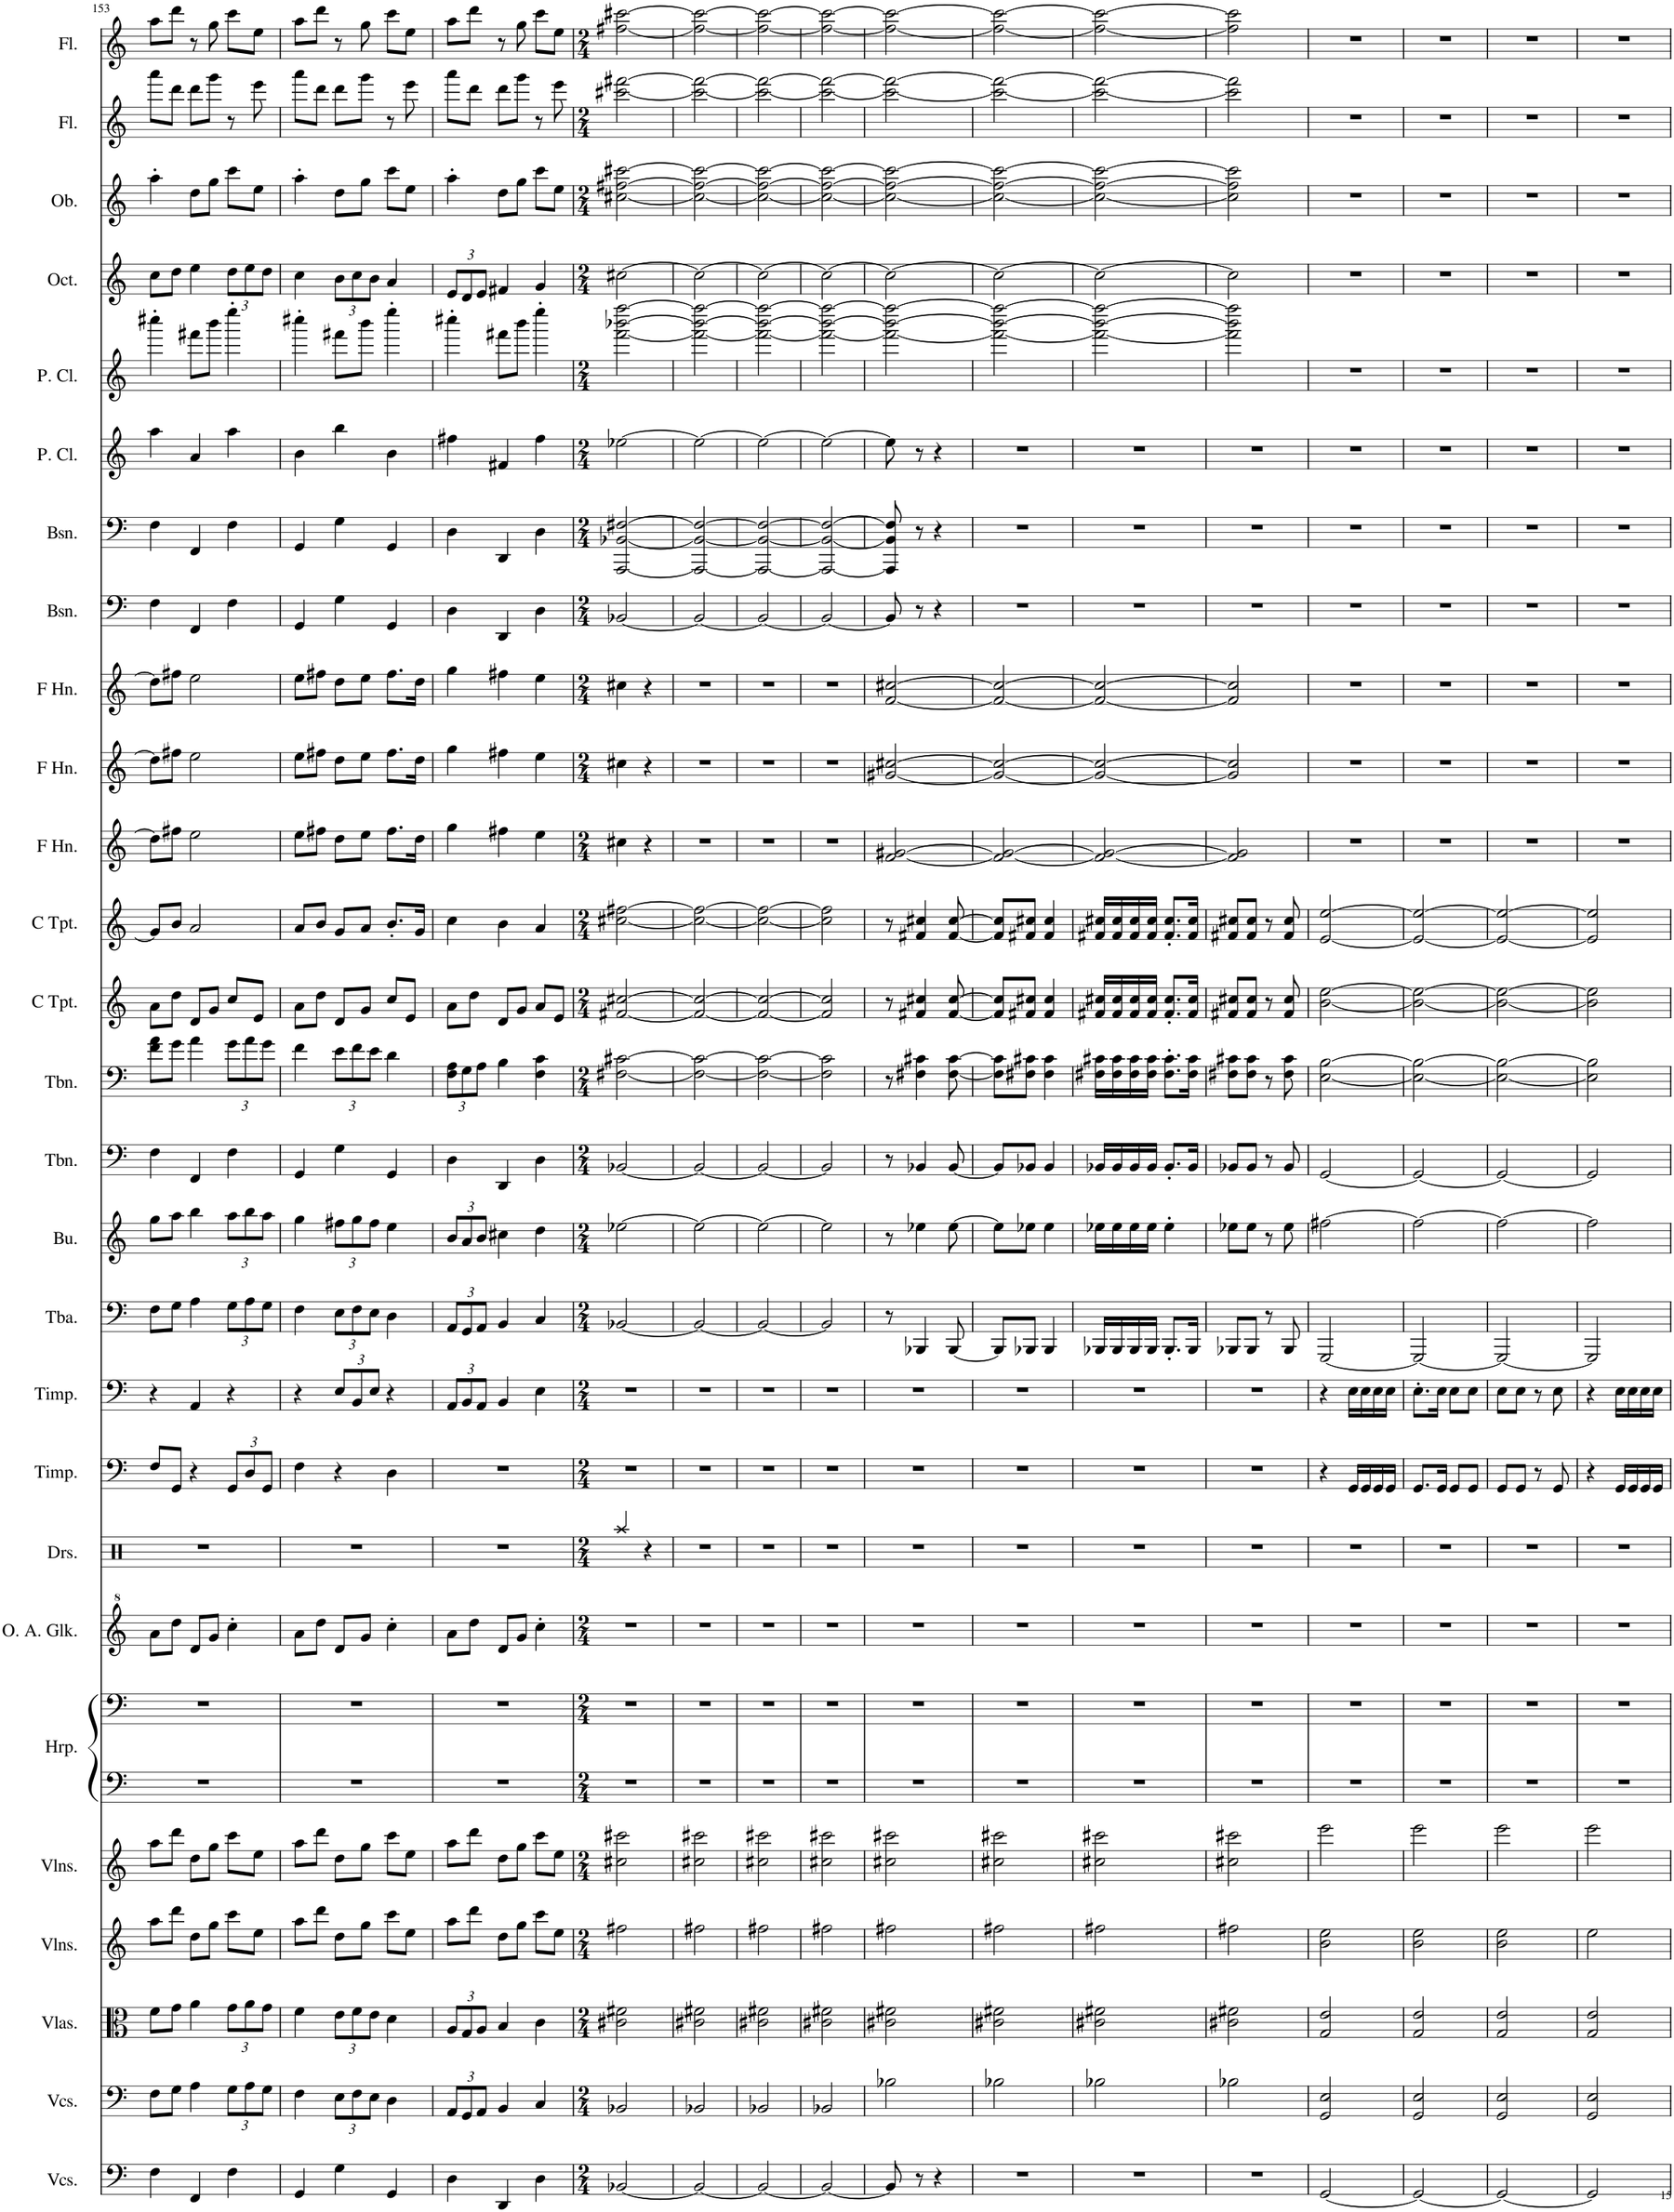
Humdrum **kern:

**kern	**kern	**kern	**kern	**kern	**kern	**kern	**kern	**kern	**kern	**kern	**kern	**kern	**kern	**kern	**kern	**kern	**kern	**kern	**kern	**kern	**kern	**kern	**kern	**kern	**kern	**kern	**kern
*part27	*part26	*part25	*part24	*part23	*part22	*part22	*part21	*part20	*part19	*part18	*part17	*part16	*part15	*part14	*part13	*part12	*part11	*part10	*part9	*part8	*part7	*part6	*part5	*part4	*part3	*part2	*part1
*staff28	*staff27	*staff26	*staff25	*staff24	*staff23	*staff22	*staff21	*staff20	*staff19	*staff18	*staff17	*staff16	*staff15	*staff14	*staff13	*staff12	*staff11	*staff10	*staff9	*staff8	*staff7	*staff6	*staff5	*staff4	*staff3	*staff2	*staff1
*I"Violoncellos, Doublebasses	*I"Violoncellos, Cellos	*I"Violas, Violas	*I"Violins, 2nd Violins	*I"Violins, 1st Violins	*I"Harp, Harp 1	*	*I"Orff Alto Glockenspiel, Glockenspiel	*I"Drumset, Percussion (General MIDI Map)	*I"Timpani, Timpani II	*I"Timpani, Timpani I	*I"Tuba, Bass Tuba	*I"Bugle, Tenor Tuba in Bb	*I"Trombone, Bass Trombone	*I"Trombone, Tenor Trombone	*I"C Trumpet, Trumpets III IV	*I"C Trumpet, Trumpets I II	*I"Horn in F, Horns in F  V  VI	*I"Horn in F, Horns in F III IV	*I"Horn in F, Horns in F  I  II	*I"Bassoon, DoubleBassoon	*I"Bassoon, Bassoons	*I"Piccolo Clarinet, BassClarinets in Bb	*I"Piccolo Clarinet, Clarinets in Bb	*I"Octavin, English Horn	*I"Oboe, Oboe	*I"Flute, Flutes	*I"Flute, Piccolos
*I'Vcs.	*I'Vcs.	*I'Vlas.	*I'Vlns.	*I'Vlns.	*I'Hrp.	*	*I'O. A. Glk.	*I'Drs.	*I'Timp.	*I'Timp.	*I'Tba.	*I'Bu.	*I'Tbn.	*I'Tbn.	*I'C Tpt.	*I'C Tpt.	*I'F Hn.	*I'F Hn.	*I'F Hn.	*I'Bsn.	*I'Bsn.	*I'P. Cl.	*I'P. Cl.	*I'Oct.	*I'Ob.	*I'Fl.	*I'Fl.
!!LO:PB:g=z
*clefF4	*clefF4	*clefC3	*clefG2	*clefG2	*clefF4	*clefF4	*clefG^2	*clefX	*clefF4	*clefF4	*clefF4	*clefG2	*clefF4	*clefF4	*clefG2	*clefG2	*clefG2	*clefG2	*clefG2	*clefF4	*clefF4	*clefG2	*clefG2	*clefG2	*clefG2	*clefG2	*clefG2
*	*	*	*	*	*	*	*	*	*	*	*	*	*	*	*	*	*Trd4c7	*Trd4c7	*Trd4c7	*	*	*Trd-5c-8	*Trd-5c-8	*Trd4c7	*	*	*
*k[]	*k[]	*k[]	*k[]	*k[]	*k[]	*k[]	*k[]	*k[]	*k[]	*k[]	*k[]	*k[]	*k[]	*k[]	*k[]	*k[]	*k[]	*k[]	*k[]	*k[]	*k[]	*k[]	*k[]	*k[]	*k[]	*k[]	*k[]
*M3/4	*M3/4	*M3/4	*M3/4	*M3/4	*M3/4	*M3/4	*M3/4	*M3/4	*M3/4	*M3/4	*M3/4	*M3/4	*M3/4	*M3/4	*M3/4	*M3/4	*M3/4	*M3/4	*M3/4	*M3/4	*M3/4	*M3/4	*M3/4	*M3/4	*M3/4	*M3/4	*M3/4
=153	=153	=153	=153	=153	=153	=153	=153	=153	=153	=153	=153	=153	=153	=153	=153	=153	=153	=153	=153	=153	=153	=153	=153	=153	=153	=153	=153
4F\	8F\L	8f\L	8aa\L	8aa\L	2.r	2.r	8aa\L	2.r	8F/L	4r	8F\L	8gg\L	4F\	8f\ 8a\L	8a\L	8g/L]	8dd\L]	8dd\L]	8dd\L]	4F\	4F\	4aa\	4cccc#X'\	8cc\L	4aa'\	8aaa\L	8aa\L
.	8G\J	8g\J	8ddd\J	8ddd\J	.	.	8ddd\J	.	8GG/J	.	8G\J	8aa\J	.	8g\J	8dd\J	8b/J	8ff#X\J	8ff#X\J	8ff#X\J	.	.	.	.	8dd\J	.	8ddd\J	8ddd\J
4FF/	4A\	4a\	8dd\L	8dd\L	.	.	8dd/L	.	4r	4AA/	4A\	4bb\	4FF/	4a\	8d/L	2a/	2ee\	2ee\	2ee\	4FF/	4FF/	4a/	8fff#X\L	4ee\	8dd\L	8ddd\L	8r
.	.	.	8gg\J	8gg\J	.	.	8gg/J	.	.	.	.	.	.	.	8g/J	.	.	.	.	.	.	.	8bbb\J	.	8gg\J	8ggg\J	8gg\
*	*Xbrackettup	*Xbrackettup	*	*	*	*	*	*	*Xbrackettup	*	*Xbrackettup	*Xbrackettup	*	*Xbrackettup	*	*	*	*	*	*	*	*	*	*Xbrackettup	*	*	*
4F\	12G\L	12g\L	8ccc\L	8ccc\L	.	.	4ccc'\	.	12GG/L	4r	12G\L	12aa\L	4F\	12g\L	8cc/L	.	.	.	.	4F\	4F\	4aa\	4eeee'\	12dd\L	8ccc\L	8r	8ccc\L
.	12A\	12a\	.	.	.	.	.	.	12D/	.	12A\	12bb\	.	12a\	.	.	.	.	.	.	.	.	.	12ee\	.	.	.
.	.	.	8ee\J	8ee\J	.	.	.	.	.	.	.	.	.	.	8e/J	.	.	.	.	.	.	.	.	.	8ee\J	8eee\	8ee\J
.	12G\J	12g\J	.	.	.	.	.	.	12GG/J	.	12G\J	12aa\J	.	12g\J	.	.	.	.	.	.	.	.	.	12dd\J	.	.	.
=154	=154	=154	=154	=154	=154	=154	=154	=154	=154	=154	=154	=154	=154	=154	=154	=154	=154	=154	=154	=154	=154	=154	=154	=154	=154	=154	=154
4GG/	4F\	4f\	8aa\L	8aa\L	2.r	2.r	8aa\L	2.r	4F\	4r	4F\	4gg\	4GG/	4f\	8a\L	8a/L	8ee\L	8ee\L	8ee\L	4GG/	4GG/	4b\	4cccc#X'\	4cc\	4aa'\	8aaa\L	8aa\L
.	.	.	8ddd\J	8ddd\J	.	.	8ddd\J	.	.	.	.	.	.	.	8dd\J	8b/J	8ff#X\J	8ff#X\J	8ff#X\J	.	.	.	.	.	.	8ddd\J	8ddd\J
*	*	*	*	*	*	*	*	*	*	*Xbrackettup	*	*	*	*	*	*	*	*	*	*	*	*	*	*	*	*	*
4G\	12E\L	12e\L	8dd\L	8dd\L	.	.	8dd/L	.	4r	12E/L	12E\L	12ff#X\L	4G\	12e\L	8d/L	8g/L	8dd\L	8dd\L	8dd\L	4G\	4G\	4bb\	8fff#X\L	12b\L	8dd\L	8ddd\L	8r
.	12F\	12f\	.	.	.	.	.	.	.	12BB/	12F\	12gg\	.	12f\	.	.	.	.	.	.	.	.	.	12cc\	.	.	.
.	.	.	8gg\J	8gg\J	.	.	8gg/J	.	.	.	.	.	.	.	8g/J	8a/J	8ee\J	8ee\J	8ee\J	.	.	.	8bbb\J	.	8gg\J	8ggg\J	8gg\
.	12E\J	12e\J	.	.	.	.	.	.	.	12E/J	12E\J	12ff#\J	.	12e\J	.	.	.	.	.	.	.	.	.	12b\J	.	.	.
4GG/	4D\	4d\	8ccc\L	8ccc\L	.	.	4ccc'\	.	4D\	4r	4D\	4ee\	4GG/	4d\	8cc/L	8.b'/L	8.ff#\L	8.ff#\L	8.ff#\L	4GG/	4GG/	4b\	4eeee'\	4a/	8ccc\L	8r	8ccc\L
.	.	.	8ee\J	8ee\J	.	.	.	.	.	.	.	.	.	.	8e/J	.	.	.	.	.	.	.	.	.	8ee\J	8eee\	8ee\J
.	.	.	.	.	.	.	.	.	.	.	.	.	.	.	.	16g/Jk	16dd\Jk	16dd\Jk	16dd\Jk	.	.	.	.	.	.	.	.
=155	=155	=155	=155	=155	=155	=155	=155	=155	=155	=155	=155	=155	=155	=155	=155	=155	=155	=155	=155	=155	=155	=155	=155	=155	=155	=155	=155
4D\	12AA/L	12A/L	8aa\L	8aa\L	2.r	2.r	8aa\L	2.r	2.r	12AA/L	12AA/L	12b/L	4D\	12F\ 12A\L	8a\L	4cc\	4gg\	4gg\	4gg\	4D\	4D\	4ff#X\	4cccc#X'\	12e/L	4aa'\	8aaa\L	8aa\L
.	12GG/	12G/	.	.	.	.	.	.	.	12BB/	12GG/	12a/	.	12G\	.	.	.	.	.	.	.	.	.	12d/	.	.	.
.	.	.	8ddd\J	8ddd\J	.	.	8ddd\J	.	.	.	.	.	.	.	8dd\J	.	.	.	.	.	.	.	.	.	.	8ddd\J	8ddd\J
.	12AA/J	12A/J	.	.	.	.	.	.	.	12AA/J	12AA/J	12b/J	.	12A\J	.	.	.	.	.	.	.	.	.	12e/J	.	.	.
4DD/	4BB/	4B/	8dd\L	8dd\L	.	.	8dd/L	.	.	4BB/	4BB/	4cc#X\	4DD/	4B\	8d/L	4b\	4ff#X\	4ff#X\	4ff#X\	4DD/	4DD/	4f#X/	8fff#X\L	4f#X/	8dd\L	8ddd\L	8r
.	.	.	8gg\J	8gg\J	.	.	8gg/J	.	.	.	.	.	.	.	8g/J	.	.	.	.	.	.	.	8bbb\J	.	8gg\J	8ggg\J	8gg\
4D\	4C/	4c\	8ccc\L	8ccc\L	.	.	4ccc'\	.	.	4E\	4C/	4dd\	4D\	4F\ 4c\	8a/L	4a/	4ee\	4ee\	4ee\	4D\	4D\	4ff#\	4eeee'\	4g/	8ccc\L	8r	8ccc\L
.	.	.	8ee\J	8ee\J	.	.	.	.	.	.	.	.	.	.	8e/J	.	.	.	.	.	.	.	.	.	8ee\J	8eee\	8ee\J
=156	=156	=156	=156	=156	=156	=156	=156	=156	=156	=156	=156	=156	=156	=156	=156	=156	=156	=156	=156	=156	=156	=156	=156	=156	=156	=156	=156
*M2/4	*M2/4	*M2/4	*M2/4	*M2/4	*M2/4	*M2/4	*M2/4	*M2/4	*M2/4	*M2/4	*M2/4	*M2/4	*M2/4	*M2/4	*M2/4	*M2/4	*M2/4	*M2/4	*M2/4	*M2/4	*M2/4	*M2/4	*M2/4	*M2/4	*M2/4	*M2/4	*M2/4
[2BB-X/	2BB-X/	2c#X\ 2f#X\	2ff#X\	2cc#X\ 2ccc#X\	2r	2r	2r	4Raa/	2r	2r	[2BB-X/	[2ee-X\	[2BB-X/	[2F#X\ [2c#X\	[2f#X/ [2cc#X/	[2cc#X\ [2ff#X\	4cc#X\	4cc#X\	4cc#X\	[2BB-X/	[2AAA/ [2BB-X/ [2F#X/	[2ee-X\	[2fff\ [2bbb-X\ [2ffff\	[2cc#X\	[2cc#X\ [2ff#X\ [2ccc#X\	[2ccc#X\ [2fff#X\	[2ff#X\ [2ccc#X\
.	.	.	.	.	.	.	.	4r	.	.	.	.	.	.	.	.	4r	4r	4r	.	.	.	.	.	.	.	.
=157	=157	=157	=157	=157	=157	=157	=157	=157	=157	=157	=157	=157	=157	=157	=157	=157	=157	=157	=157	=157	=157	=157	=157	=157	=157	=157	=157
2BB-/_	2BB-X/	2c#X\ 2f#X\	2ff#X\	2cc#X\ 2ccc#X\	2r	2r	2r	2r	2r	2r	2BB-/_	2ee-\_	2BB-/_	2F#\_ 2c#\_	2f#/_ 2cc#/_	2cc#\_ 2ff#\_	2r	2r	2r	2BB-/_	2AAA/_ 2BB-/_ 2F#/_	2ee-\_	2fff\_ 2bbb-\_ 2ffff\_	2cc#\_	2cc#\_ 2ff#\_ 2ccc#\_	2ccc#\_ 2fff#\_	2ff#\_ 2ccc#\_
=158	=158	=158	=158	=158	=158	=158	=158	=158	=158	=158	=158	=158	=158	=158	=158	=158	=158	=158	=158	=158	=158	=158	=158	=158	=158	=158	=158
2BB-/_	2BB-X/	2c#X\ 2f#X\	2ff#X\	2cc#X\ 2ccc#X\	2r	2r	2r	2r	2r	2r	2BB-/_	2ee-\_	2BB-/_	2F#\_ 2c#\_	2f#/_ 2cc#/_	2cc#\_ 2ff#\_	2r	2r	2r	2BB-/_	2AAA/_ 2BB-/_ 2F#/_	2ee-\_	2fff\_ 2bbb-\_ 2ffff\_	2cc#\_	2cc#\_ 2ff#\_ 2ccc#\_	2ccc#\_ 2fff#\_	2ff#\_ 2ccc#\_
=159	=159	=159	=159	=159	=159	=159	=159	=159	=159	=159	=159	=159	=159	=159	=159	=159	=159	=159	=159	=159	=159	=159	=159	=159	=159	=159	=159
2BB-/_	2BB-X/	2c#X\ 2f#X\	2ff#X\	2cc#X\ 2ccc#X\	2r	2r	2r	2r	2r	2r	2BB-/]	2ee-\]	2BB-/]	2F#\] 2c#\]	2f#/] 2cc#/]	2cc#\] 2ff#\]	2r	2r	2r	2BB-/_	2AAA/_ 2BB-/_ 2F#/_	2ee-\_	2fff\_ 2bbb-\_ 2ffff\_	2cc#\_	2cc#\_ 2ff#\_ 2ccc#\_	2ccc#\_ 2fff#\_	2ff#\_ 2ccc#\_
=160	=160	=160	=160	=160	=160	=160	=160	=160	=160	=160	=160	=160	=160	=160	=160	=160	=160	=160	=160	=160	=160	=160	=160	=160	=160	=160	=160
8BB-/]	2B-X\	2c#X\ 2f#X\	2ff#X\	2cc#X\ 2ccc#X\	2r	2r	2r	2r	2r	2r	8r	8r	8r	8r	8r	8r	[2f/ [2g#X/	[2g#X/ [2cc#X/	[2f/ [2cc#X/	8BB-/]	8AAA/] 8BB-/] 8F#/]	8ee-\]	2fff\_ 2bbb-\_ 2ffff\_	2cc#\_	2cc#\_ 2ff#\_ 2ccc#\_	2ccc#\_ 2fff#\_	2ff#\_ 2ccc#\_
8r	.	.	.	.	.	.	.	.	.	.	4BBB-X/	4ee-X\	4BB-X/	4F#X\ 4c#X\	4f#X/ 4cc#X/	4f#X/ 4cc#X/	.	.	.	8r	8r	8r	.	.	.	.	.
4r	.	.	.	.	.	.	.	.	.	.	.	.	.	.	.	.	.	.	.	4r	4r	4r	.	.	.	.	.
.	.	.	.	.	.	.	.	.	.	.	[8BBB-/	[8ee-\	[8BB-/	[8F#\ [8c#\	[8f#/ [8cc#/	[8f#/ [8cc#/	.	.	.	.	.	.	.	.	.	.	.
=161	=161	=161	=161	=161	=161	=161	=161	=161	=161	=161	=161	=161	=161	=161	=161	=161	=161	=161	=161	=161	=161	=161	=161	=161	=161	=161	=161
2r	2B-X\	2c#X\ 2f#X\	2ff#X\	2cc#X\ 2ccc#X\	2r	2r	2r	2r	2r	2r	8BBB-/L]	8ee-\L]	8BB-/L]	8F#\] 8c#\]L	8f#/] 8cc#/]L	8f#/] 8cc#/]L	2f/_ 2g#/_	2g#/_ 2cc#/_	2f/_ 2cc#/_	2r	2r	2r	2fff\_ 2bbb-\_ 2ffff\_	2cc#\_	2cc#\_ 2ff#\_ 2ccc#\_	2ccc#\_ 2fff#\_	2ff#\_ 2ccc#\_
.	.	.	.	.	.	.	.	.	.	.	8BBB-X/J	8ee-X\J	8BB-X/J	8F#X\ 8c#X\J	8f#X/ 8cc#X/J	8f#X/ 8cc#X/J	.	.	.	.	.	.	.	.	.	.	.
.	.	.	.	.	.	.	.	.	.	.	4BBB-/	4ee-\	4BB-/	4F#\ 4c#\	4f#/ 4cc#/	4f#/ 4cc#/	.	.	.	.	.	.	.	.	.	.	.
=162	=162	=162	=162	=162	=162	=162	=162	=162	=162	=162	=162	=162	=162	=162	=162	=162	=162	=162	=162	=162	=162	=162	=162	=162	=162	=162	=162
2r	2B-X\	2c#X\ 2f#X\	2ff#X\	2cc#X\ 2ccc#X\	2r	2r	2r	2r	2r	2r	16BBB-X/LL	16ee-X\LL	16BB-X/LL	16F#X\ 16c#X\LL	16f#X/ 16cc#X/LL	16f#X/ 16cc#X/LL	2f/_ 2g#/_	2g#/_ 2cc#/_	2f/_ 2cc#/_	2r	2r	2r	2fff\_ 2bbb-\_ 2ffff\_	2cc#\_	2cc#\_ 2ff#\_ 2ccc#\_	2ccc#\_ 2fff#\_	2ff#\_ 2ccc#\_
.	.	.	.	.	.	.	.	.	.	.	16BBB-/	16ee-\	16BB-/	16F#\ 16c#\	16f#/ 16cc#/	16f#/ 16cc#/	.	.	.	.	.	.	.	.	.	.	.
.	.	.	.	.	.	.	.	.	.	.	16BBB-/	16ee-\	16BB-/	16F#\ 16c#\	16f#/ 16cc#/	16f#/ 16cc#/	.	.	.	.	.	.	.	.	.	.	.
.	.	.	.	.	.	.	.	.	.	.	16BBB-/JJ	16ee-\JJ	16BB-/JJ	16F#\ 16c#\JJ	16f#/ 16cc#/JJ	16f#/ 16cc#/JJ	.	.	.	.	.	.	.	.	.	.	.
.	.	.	.	.	.	.	.	.	.	.	8.BBB-'/L	4ee-'\	8.BB-'/L	8.F#\' 8.c#\'L	8.f#/' 8.cc#/'L	8.f#/' 8.cc#/'L	.	.	.	.	.	.	.	.	.	.	.
.	.	.	.	.	.	.	.	.	.	.	16BBB-/Jk	.	16BB-/Jk	16F#\ 16c#\Jk	16f#/ 16cc#/Jk	16f#/ 16cc#/Jk	.	.	.	.	.	.	.	.	.	.	.
=163	=163	=163	=163	=163	=163	=163	=163	=163	=163	=163	=163	=163	=163	=163	=163	=163	=163	=163	=163	=163	=163	=163	=163	=163	=163	=163	=163
2r	2B-X\	2c#X\ 2f#X\	2ff#X\	2cc#X\ 2ccc#X\	2r	2r	2r	2r	2r	2r	8BBB-X/L	8ee-X\L	8BB-X/L	8F#X\ 8c#X\L	8f#X/ 8cc#X/L	8f#X/ 8cc#X/L	2f/] 2g#/]	2g#/] 2cc#/]	2f/] 2cc#/]	2r	2r	2r	2fff\] 2bbb-\] 2ffff\]	2cc#\]	2cc#\] 2ff#\] 2ccc#\]	2ccc#\] 2fff#\]	2ff#\] 2ccc#\]
.	.	.	.	.	.	.	.	.	.	.	8BBB-/J	8ee-\J	8BB-/J	8F#\ 8c#\J	8f#/ 8cc#/J	8f#/ 8cc#/J	.	.	.	.	.	.	.	.	.	.	.
.	.	.	.	.	.	.	.	.	.	.	8r	8r	8r	8r	8r	8r	.	.	.	.	.	.	.	.	.	.	.
.	.	.	.	.	.	.	.	.	.	.	8BBB-/	8ee-\	8BB-/	8F#\ 8c#\	8f#/ 8cc#/	8f#/ 8cc#/	.	.	.	.	.	.	.	.	.	.	.
=164	=164	=164	=164	=164	=164	=164	=164	=164	=164	=164	=164	=164	=164	=164	=164	=164	=164	=164	=164	=164	=164	=164	=164	=164	=164	=164	=164
[2GG/	2GG/ 2E/	2G/ 2e/	2b\ 2ee\	2eee\	2r	2r	2r	2r	4r	4r	[2GGG/	[2ff#X\	[2GG/	[2E\ [2B\	[2b\ [2ee\	[2e/ [2ee/	2r	2r	2r	2r	2r	2r	2r	2r	2r	2r	2r
.	.	.	.	.	.	.	.	.	16GG/LL	16E\LL	.	.	.	.	.	.	.	.	.	.	.	.	.	.	.	.	.
.	.	.	.	.	.	.	.	.	16GG/	16E\	.	.	.	.	.	.	.	.	.	.	.	.	.	.	.	.	.
.	.	.	.	.	.	.	.	.	16GG/	16E\	.	.	.	.	.	.	.	.	.	.	.	.	.	.	.	.	.
.	.	.	.	.	.	.	.	.	16GG/JJ	16E\JJ	.	.	.	.	.	.	.	.	.	.	.	.	.	.	.	.	.
=165	=165	=165	=165	=165	=165	=165	=165	=165	=165	=165	=165	=165	=165	=165	=165	=165	=165	=165	=165	=165	=165	=165	=165	=165	=165	=165	=165
2GG/_	2GG/ 2E/	2G/ 2e/	2b\ 2ee\	2eee\	2r	2r	2r	2r	8.GG/L	8.E'\L	2GGG/_	2ff#\_	2GG/_	2E\_ 2B\_	2b\_ 2ee\_	2e/_ 2ee/_	2r	2r	2r	2r	2r	2r	2r	2r	2r	2r	2r
.	.	.	.	.	.	.	.	.	16GG/Jk	16E\Jk	.	.	.	.	.	.	.	.	.	.	.	.	.	.	.	.	.
.	.	.	.	.	.	.	.	.	8GG/L	8E\L	.	.	.	.	.	.	.	.	.	.	.	.	.	.	.	.	.
.	.	.	.	.	.	.	.	.	8GG/J	8E\J	.	.	.	.	.	.	.	.	.	.	.	.	.	.	.	.	.
=166	=166	=166	=166	=166	=166	=166	=166	=166	=166	=166	=166	=166	=166	=166	=166	=166	=166	=166	=166	=166	=166	=166	=166	=166	=166	=166	=166
2GG/_	2GG/ 2E/	2G/ 2e/	2b\ 2ee\	2eee\	2r	2r	2r	2r	8GG/L	8E\L	2GGG/_	2ff#\_	2GG/_	2E\_ 2B\_	2b\_ 2ee\_	2e/_ 2ee/_	2r	2r	2r	2r	2r	2r	2r	2r	2r	2r	2r
.	.	.	.	.	.	.	.	.	8GG/J	8E\J	.	.	.	.	.	.	.	.	.	.	.	.	.	.	.	.	.
.	.	.	.	.	.	.	.	.	8r	8r	.	.	.	.	.	.	.	.	.	.	.	.	.	.	.	.	.
.	.	.	.	.	.	.	.	.	8GG/	8E\	.	.	.	.	.	.	.	.	.	.	.	.	.	.	.	.	.
=167	=167	=167	=167	=167	=167	=167	=167	=167	=167	=167	=167	=167	=167	=167	=167	=167	=167	=167	=167	=167	=167	=167	=167	=167	=167	=167	=167
2GG/]	2GG/ 2E/	2G/ 2e/	2ee\	2eee\	2r	2r	2r	2r	4r	4r	2GGG/]	2ff#\]	2GG/]	2E\] 2B\]	2b\] 2ee\]	2e/] 2ee/]	2r	2r	2r	2r	2r	2r	2r	2r	2r	2r	2r
.	.	.	.	.	.	.	.	.	16GG/LL	16E\LL	.	.	.	.	.	.	.	.	.	.	.	.	.	.	.	.	.
.	.	.	.	.	.	.	.	.	16GG/	16E\	.	.	.	.	.	.	.	.	.	.	.	.	.	.	.	.	.
.	.	.	.	.	.	.	.	.	16GG/	16E\	.	.	.	.	.	.	.	.	.	.	.	.	.	.	.	.	.
.	.	.	.	.	.	.	.	.	16GG/JJ	16E\JJ	.	.	.	.	.	.	.	.	.	.	.	.	.	.	.	.	.
=	=	=	=	=	=	=	=	=	=	=	=	=	=	=	=	=	=	=	=	=	=	=	=	=	=	=	=
*-	*-	*-	*-	*-	*-	*-	*-	*-	*-	*-	*-	*-	*-	*-	*-	*-	*-	*-	*-	*-	*-	*-	*-	*-	*-	*-	*-
